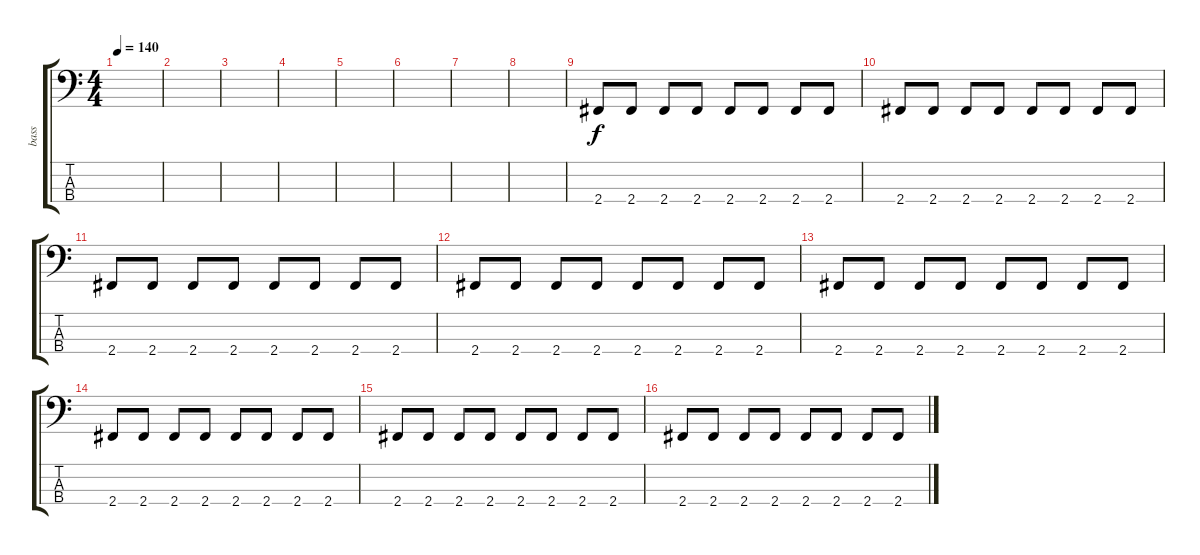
\track ("bass" "bass") {instrument electricbasspick}
\staff {score tabs}
\tuning (G2 D2 A1 E1) {hide}
\ts (4 4)
\tempo 140
\clef f4
\ks c
|
|
|
|
|
|
|
|
2.4.8 2.4.8 2.4.8 2.4.8 2.4.8 2.4.8 2.4.8 2.4.8 |
2.4.8 2.4.8 2.4.8 2.4.8 2.4.8 2.4.8 2.4.8 2.4.8 |
2.4.8 2.4.8 2.4.8 2.4.8 2.4.8 2.4.8 2.4.8 2.4.8 |
2.4.8 2.4.8 2.4.8 2.4.8 2.4.8 2.4.8 2.4.8 2.4.8 |
2.4.8 2.4.8 2.4.8 2.4.8 2.4.8 2.4.8 2.4.8 2.4.8 |
2.4.8 2.4.8 2.4.8 2.4.8 2.4.8 2.4.8 2.4.8 2.4.8 |
2.4.8 2.4.8 2.4.8 2.4.8 2.4.8 2.4.8 2.4.8 2.4.8 |
2.4.8 2.4.8 2.4.8 2.4.8 2.4.8 2.4.8 2.4.8 2.4.8
